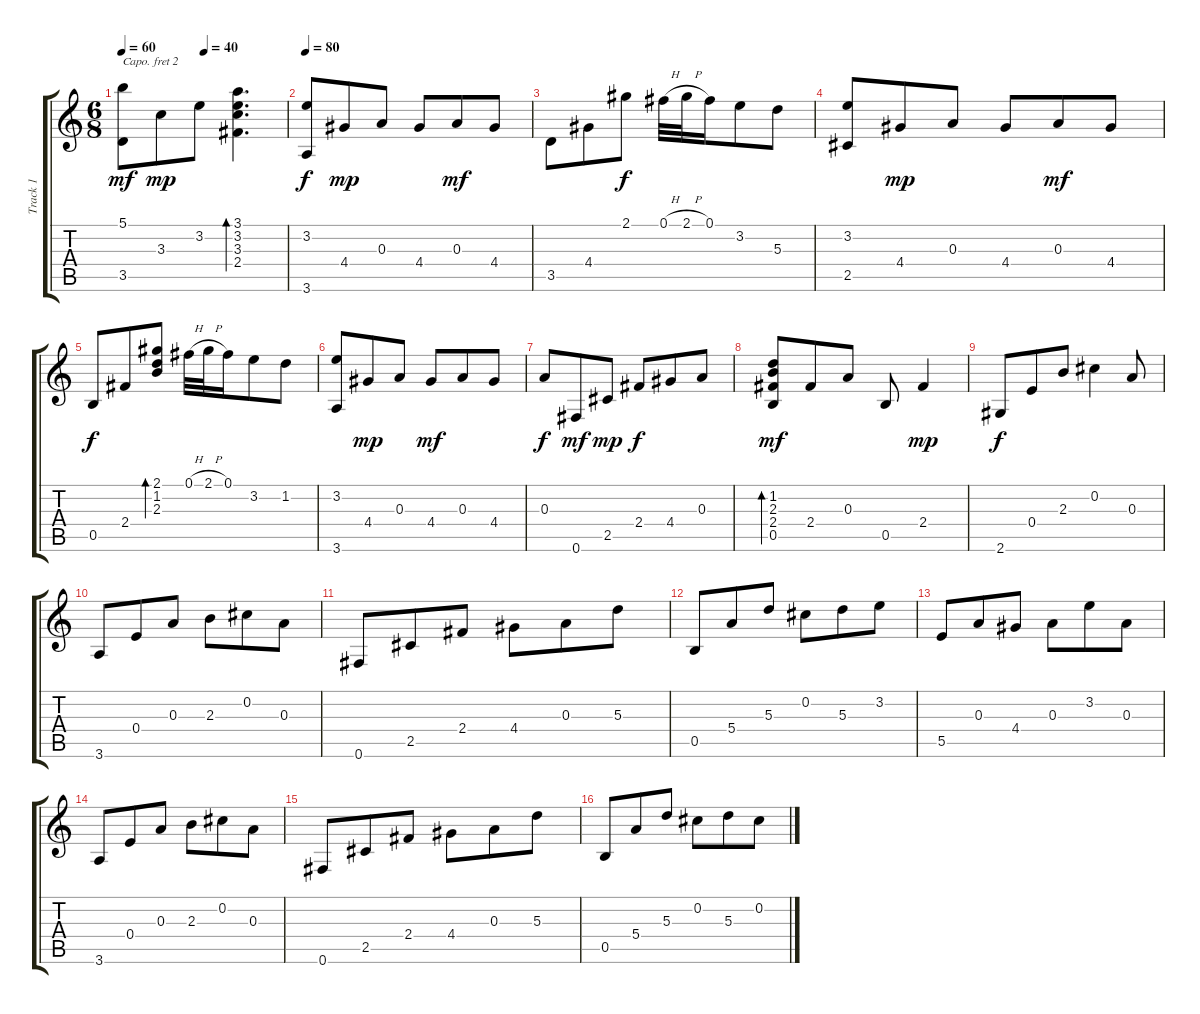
\track ("Track 1" "Track 1") {instrument acousticguitarsteel}
\staff {score tabs}
\capo 2
\tuning (E4 B3 G3 D3 A2 E2) {hide}
\ts (6 8)
\tempo 60
\tempo (40 0.5)
\clef g2
\ks c
(5.1 3.5).8{dy mf} 3.3.8{dy mp} 3.2.8 (3.1 3.2 3.3 2.4).4{d bd 60} |
\tempo 80
(3.2 3.6).8{dy f} 4.4.8{dy mp} 0.3.8 4.4.8 0.3.8{dy mf} 4.4.8 |
3.5.8 4.4.8 2.1.8{dy f} 0.1{h}.32 2.1{h}.32 0.1.16 3.2.8 5.3.8 |
(3.2 2.5).8 4.4.8{dy mp} 0.3.8 4.4.8 0.3.8{dy mf} 4.4.8 |
0.5.8{dy f} 2.4.8 (2.1 1.2 2.3).8{bd 60} 0.1{h}.32 2.1{h}.32 0.1.16 3.2.8 1.2.8 |
(3.2 3.6).8{txt ""} 4.4.8{dy mp} 0.3.8 4.4.8{dy mf} 0.3.8 4.4.8 |
0.3.8{dy f} 0.6.8{dy mf} 2.5.8{dy mp} 2.4.8{dy f} 4.4.8 0.3.8 |
(1.2 2.3 2.4 0.5).8{bd 120 dy mf} 2.4.8 0.3.8 0.5.8 2.4.4{dy mp} |
2.6.8{dy f} 0.4.8 2.3.8 0.2.4 0.3.8 |
3.6.8 0.4.8 0.3.8 2.3.8 0.2.8 0.3.8 |
0.6.8 2.5.8 2.4.8 4.4.8 0.3.8 5.3.8 |
0.5.8 5.4.8 5.3.8 0.2.8 5.3.8 3.2.8 |
5.5.8 0.3.8 4.4.8 0.3.8 3.2.8 0.3.8 |
3.6.8 0.4.8 0.3.8 2.3.8 0.2.8 0.3.8 |
0.6.8 2.5.8 2.4.8 4.4.8 0.3.8 5.3.8 |
0.5.8 5.4.8 5.3.8 0.2.8 5.3.8 0.2.8
